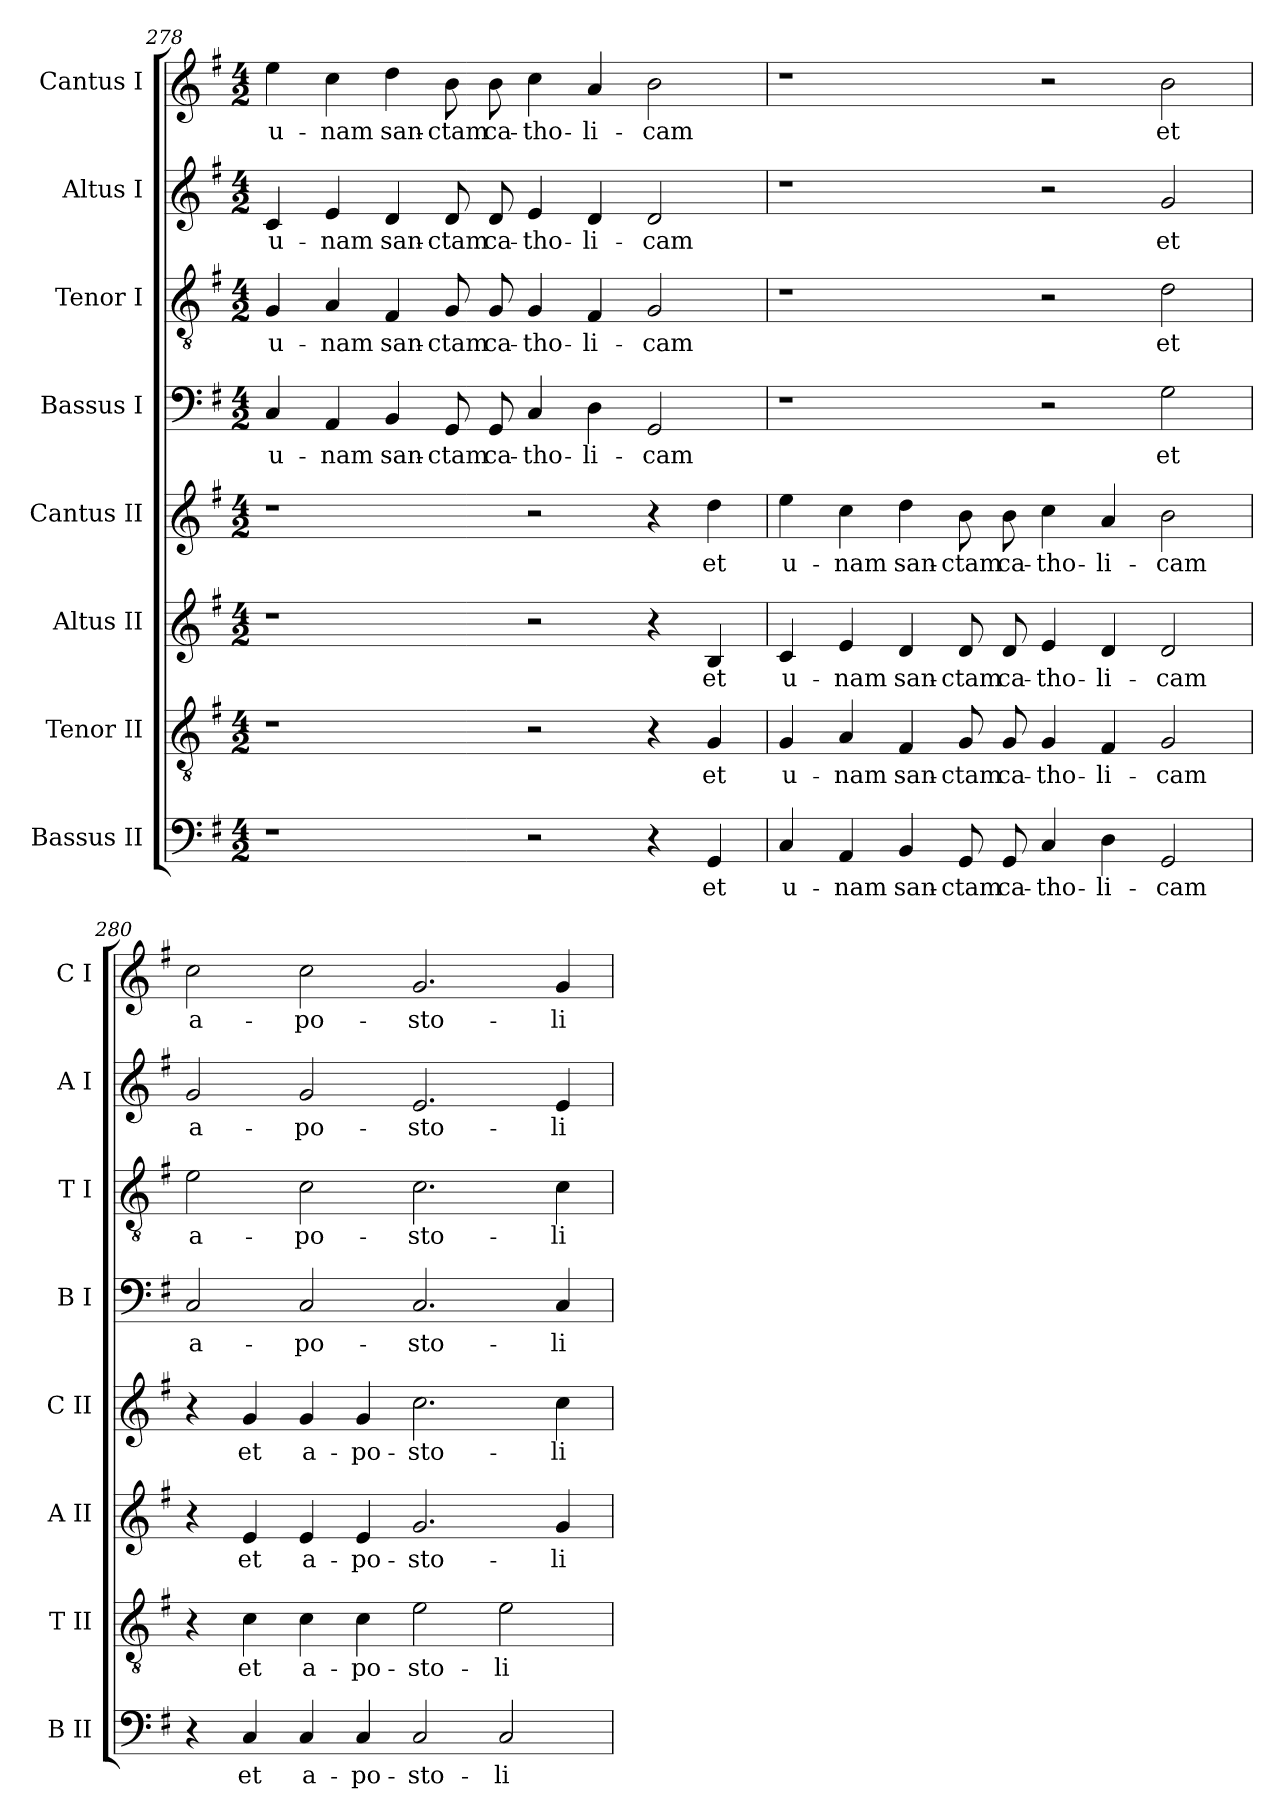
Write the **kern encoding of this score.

**kern	**text	**kern	**text	**kern	**text	**kern	**text	**kern	**text	**kern	**text	**kern	**text	**kern	**text
*part8	*part8	*part7	*part7	*part6	*part6	*part5	*part5	*part4	*part4	*part3	*part3	*part2	*part2	*part1	*part1
*staff8	*staff8	*staff7	*staff7	*staff6	*staff6	*staff5	*staff5	*staff4	*staff4	*staff3	*staff3	*staff2	*staff2	*staff1	*staff1
*I"Bassus II	*	*I"Tenor II	*	*I"Altus II	*	*I"Cantus II	*	*I"Bassus I	*	*I"Tenor I	*	*I"Altus I	*	*I"Cantus I	*
*I'B II	*	*I'T II	*	*I'A II	*	*I'C II	*	*I'B I	*	*I'T I	*	*I'A I	*	*I'C I	*
!!LO:PB:g=z
*clefF4	*	*clefGv2	*	*clefG2	*	*clefG2	*	*clefF4	*	*clefGv2	*	*clefG2	*	*clefG2	*
*k[f#]	*	*k[f#]	*	*k[f#]	*	*k[f#]	*	*k[f#]	*	*k[f#]	*	*k[f#]	*	*k[f#]	*
*G:	*	*G:	*	*G:	*	*G:	*	*G:	*	*G:	*	*G:	*	*G:	*
*M4/2	*	*M4/2	*	*M4/2	*	*M4/2	*	*M4/2	*	*M4/2	*	*M4/2	*	*M4/2	*
=278	=278	=278	=278	=278	=278	=278	=278	=278	=278	=278	=278	=278	=278	=278	=278
!	!	!	!	!	!	!	!	!	!LO:LY:b	!	!	!	!	!	!
!	!	!	!	!	!	!	!	!	!	!	!LO:LY:b	!	!	!	!
!	!	!	!	!	!	!	!	!	!	!	!	!	!LO:LY:b	!	!
!	!	!	!	!	!	!	!	!	!	!	!	!	!	!	!LO:LY:b
1r	.	1r	.	1r	.	1r	.	4C/	u-	4G/	u-	4c/	u-	4ee\	u-
!	!	!	!	!	!	!	!	!	!LO:LY:b	!	!	!	!	!	!
!	!	!	!	!	!	!	!	!	!	!	!LO:LY:b	!	!	!	!
!	!	!	!	!	!	!	!	!	!	!	!	!	!LO:LY:b	!	!
!	!	!	!	!	!	!	!	!	!	!	!	!	!	!	!LO:LY:b
.	.	.	.	.	.	.	.	4AA/	-nam	4A/	-nam	4e/	-nam	4cc\	-nam
!	!	!	!	!	!	!	!	!	!LO:LY:b	!	!	!	!	!	!
!	!	!	!	!	!	!	!	!	!	!	!LO:LY:b	!	!	!	!
!	!	!	!	!	!	!	!	!	!	!	!	!	!LO:LY:b	!	!
!	!	!	!	!	!	!	!	!	!	!	!	!	!	!	!LO:LY:b
.	.	.	.	.	.	.	.	4BB/	san-	4F#/	san-	4d/	san-	4dd\	san-
!	!	!	!	!	!	!	!	!	!LO:LY:b	!	!	!	!	!	!
!	!	!	!	!	!	!	!	!	!	!	!LO:LY:b	!	!	!	!
!	!	!	!	!	!	!	!	!	!	!	!	!	!LO:LY:b	!	!
!	!	!	!	!	!	!	!	!	!	!	!	!	!	!	!LO:LY:b
.	.	.	.	.	.	.	.	8GG/	-ctam	8G/	-ctam	8d/	-ctam	8b\	-ctam
!	!	!	!	!	!	!	!	!	!LO:LY:b	!	!	!	!	!	!
!	!	!	!	!	!	!	!	!	!	!	!LO:LY:b	!	!	!	!
!	!	!	!	!	!	!	!	!	!	!	!	!	!LO:LY:b	!	!
!	!	!	!	!	!	!	!	!	!	!	!	!	!	!	!LO:LY:b
.	.	.	.	.	.	.	.	8GG/	ca-	8G/	ca-	8d/	ca-	8b\	ca-
!	!	!	!	!	!	!	!	!	!LO:LY:b	!	!	!	!	!	!
!	!	!	!	!	!	!	!	!	!	!	!LO:LY:b	!	!	!	!
!	!	!	!	!	!	!	!	!	!	!	!	!	!LO:LY:b	!	!
!	!	!	!	!	!	!	!	!	!	!	!	!	!	!	!LO:LY:b
2r	.	2r	.	2r	.	2r	.	4C/	-tho-	4G/	-tho-	4e/	-tho-	4cc\	-tho-
!	!	!	!	!	!	!	!	!	!LO:LY:b	!	!	!	!	!	!
!	!	!	!	!	!	!	!	!	!	!	!LO:LY:b	!	!	!	!
!	!	!	!	!	!	!	!	!	!	!	!	!	!LO:LY:b	!	!
!	!	!	!	!	!	!	!	!	!	!	!	!	!	!	!LO:LY:b
.	.	.	.	.	.	.	.	4D\	-li-	4F#/	-li-	4d/	-li-	4a/	-li-
!	!	!	!	!	!	!	!	!	!LO:LY:b	!	!	!	!	!	!
!	!	!	!	!	!	!	!	!	!	!	!LO:LY:b	!	!	!	!
!	!	!	!	!	!	!	!	!	!	!	!	!	!LO:LY:b	!	!
!	!	!	!	!	!	!	!	!	!	!	!	!	!	!	!LO:LY:b
4r	.	4r	.	4r	.	4r	.	2GG/	-cam	2G/	-cam	2d/	-cam	2b\	-cam
!	!LO:LY:b	!	!	!	!	!	!	!	!	!	!	!	!	!	!
!	!	!	!LO:LY:b	!	!	!	!	!	!	!	!	!	!	!	!
!	!	!	!	!	!LO:LY:b	!	!	!	!	!	!	!	!	!	!
!	!	!	!	!	!	!	!LO:LY:b	!	!	!	!	!	!	!	!
4GG/	et	4G/	et	4B/	et	4dd\	et	.	.	.	.	.	.	.	.
=279	=279	=279	=279	=279	=279	=279	=279	=279	=279	=279	=279	=279	=279	=279	=279
!	!LO:LY:b	!	!	!	!	!	!	!	!	!	!	!	!	!	!
!	!	!	!LO:LY:b	!	!	!	!	!	!	!	!	!	!	!	!
!	!	!	!	!	!LO:LY:b	!	!	!	!	!	!	!	!	!	!
!	!	!	!	!	!	!	!LO:LY:b	!	!	!	!	!	!	!	!
4C/	u-	4G/	u-	4c/	u-	4ee\	u-	1r	.	1r	.	1r	.	1r	.
!	!LO:LY:b	!	!	!	!	!	!	!	!	!	!	!	!	!	!
!	!	!	!LO:LY:b	!	!	!	!	!	!	!	!	!	!	!	!
!	!	!	!	!	!LO:LY:b	!	!	!	!	!	!	!	!	!	!
!	!	!	!	!	!	!	!LO:LY:b	!	!	!	!	!	!	!	!
4AA/	-nam	4A/	-nam	4e/	-nam	4cc\	-nam	.	.	.	.	.	.	.	.
!	!LO:LY:b	!	!	!	!	!	!	!	!	!	!	!	!	!	!
!	!	!	!LO:LY:b	!	!	!	!	!	!	!	!	!	!	!	!
!	!	!	!	!	!LO:LY:b	!	!	!	!	!	!	!	!	!	!
!	!	!	!	!	!	!	!LO:LY:b	!	!	!	!	!	!	!	!
4BB/	san-	4F#/	san-	4d/	san-	4dd\	san-	.	.	.	.	.	.	.	.
!	!LO:LY:b	!	!	!	!	!	!	!	!	!	!	!	!	!	!
!	!	!	!LO:LY:b	!	!	!	!	!	!	!	!	!	!	!	!
!	!	!	!	!	!LO:LY:b	!	!	!	!	!	!	!	!	!	!
!	!	!	!	!	!	!	!LO:LY:b	!	!	!	!	!	!	!	!
8GG/	-ctam	8G/	-ctam	8d/	-ctam	8b\	-ctam	.	.	.	.	.	.	.	.
!	!LO:LY:b	!	!	!	!	!	!	!	!	!	!	!	!	!	!
!	!	!	!LO:LY:b	!	!	!	!	!	!	!	!	!	!	!	!
!	!	!	!	!	!LO:LY:b	!	!	!	!	!	!	!	!	!	!
!	!	!	!	!	!	!	!LO:LY:b	!	!	!	!	!	!	!	!
8GG/	ca-	8G/	ca-	8d/	ca-	8b\	ca-	.	.	.	.	.	.	.	.
!	!LO:LY:b	!	!	!	!	!	!	!	!	!	!	!	!	!	!
!	!	!	!LO:LY:b	!	!	!	!	!	!	!	!	!	!	!	!
!	!	!	!	!	!LO:LY:b	!	!	!	!	!	!	!	!	!	!
!	!	!	!	!	!	!	!LO:LY:b	!	!	!	!	!	!	!	!
4C/	-tho-	4G/	-tho-	4e/	-tho-	4cc\	-tho-	2r	.	2r	.	2r	.	2r	.
!	!LO:LY:b	!	!	!	!	!	!	!	!	!	!	!	!	!	!
!	!	!	!LO:LY:b	!	!	!	!	!	!	!	!	!	!	!	!
!	!	!	!	!	!LO:LY:b	!	!	!	!	!	!	!	!	!	!
!	!	!	!	!	!	!	!LO:LY:b	!	!	!	!	!	!	!	!
4D\	-li-	4F#/	-li-	4d/	-li-	4a/	-li-	.	.	.	.	.	.	.	.
!	!LO:LY:b	!	!	!	!	!	!	!	!	!	!	!	!	!	!
!	!	!	!LO:LY:b	!	!	!	!	!	!	!	!	!	!	!	!
!	!	!	!	!	!LO:LY:b	!	!	!	!	!	!	!	!	!	!
!	!	!	!	!	!	!	!LO:LY:b	!	!	!	!	!	!	!	!
!	!	!	!	!	!	!	!	!	!LO:LY:b	!	!	!	!	!	!
!	!	!	!	!	!	!	!	!	!	!	!LO:LY:b	!	!	!	!
!	!	!	!	!	!	!	!	!	!	!	!	!	!LO:LY:b	!	!
!	!	!	!	!	!	!	!	!	!	!	!	!	!	!	!LO:LY:b
2GG/	-cam	2G/	-cam	2d/	-cam	2b\	-cam	2G\	et	2d\	et	2g/	et	2b\	et
=280	=280	=280	=280	=280	=280	=280	=280	=280	=280	=280	=280	=280	=280	=280	=280
!	!	!	!	!	!	!	!	!	!LO:LY:b	!	!	!	!	!	!
!	!	!	!	!	!	!	!	!	!	!	!LO:LY:b	!	!	!	!
!	!	!	!	!	!	!	!	!	!	!	!	!	!LO:LY:b	!	!
!	!	!	!	!	!	!	!	!	!	!	!	!	!	!	!LO:LY:b
4r	.	4r	.	4r	.	4r	.	2C/	a-	2e\	a-	2g/	a-	2cc\	a-
!	!LO:LY:b	!	!	!	!	!	!	!	!	!	!	!	!	!	!
!	!	!	!LO:LY:b	!	!	!	!	!	!	!	!	!	!	!	!
!	!	!	!	!	!LO:LY:b	!	!	!	!	!	!	!	!	!	!
!	!	!	!	!	!	!	!LO:LY:b	!	!	!	!	!	!	!	!
4C/	et	4c\	et	4e/	et	4g/	et	.	.	.	.	.	.	.	.
!	!LO:LY:b	!	!	!	!	!	!	!	!	!	!	!	!	!	!
!	!	!	!LO:LY:b	!	!	!	!	!	!	!	!	!	!	!	!
!	!	!	!	!	!LO:LY:b	!	!	!	!	!	!	!	!	!	!
!	!	!	!	!	!	!	!LO:LY:b	!	!	!	!	!	!	!	!
!	!	!	!	!	!	!	!	!	!LO:LY:b	!	!	!	!	!	!
!	!	!	!	!	!	!	!	!	!	!	!LO:LY:b	!	!	!	!
!	!	!	!	!	!	!	!	!	!	!	!	!	!LO:LY:b	!	!
!	!	!	!	!	!	!	!	!	!	!	!	!	!	!	!LO:LY:b
4C/	a-	4c\	a-	4e/	a-	4g/	a-	2C/	-po-	2c\	-po-	2g/	-po-	2cc\	-po-
!	!LO:LY:b	!	!	!	!	!	!	!	!	!	!	!	!	!	!
!	!	!	!LO:LY:b	!	!	!	!	!	!	!	!	!	!	!	!
!	!	!	!	!	!LO:LY:b	!	!	!	!	!	!	!	!	!	!
!	!	!	!	!	!	!	!LO:LY:b	!	!	!	!	!	!	!	!
4C/	-po-	4c\	-po-	4e/	-po-	4g/	-po-	.	.	.	.	.	.	.	.
!	!LO:LY:b	!	!	!	!	!	!	!	!	!	!	!	!	!	!
!	!	!	!LO:LY:b	!	!	!	!	!	!	!	!	!	!	!	!
!	!	!	!	!	!LO:LY:b	!	!	!	!	!	!	!	!	!	!
!	!	!	!	!	!	!	!LO:LY:b	!	!	!	!	!	!	!	!
!	!	!	!	!	!	!	!	!	!LO:LY:b	!	!	!	!	!	!
!	!	!	!	!	!	!	!	!	!	!	!LO:LY:b	!	!	!	!
!	!	!	!	!	!	!	!	!	!	!	!	!	!LO:LY:b	!	!
!	!	!	!	!	!	!	!	!	!	!	!	!	!	!	!LO:LY:b
2C/	-sto-	2e\	-sto-	2.g/	-sto-	2.cc\	-sto-	2.C/	-sto-	2.c\	-sto-	2.e/	-sto-	2.g/	-sto-
!	!LO:LY:b	!	!	!	!	!	!	!	!	!	!	!	!	!	!
!	!	!	!LO:LY:b	!	!	!	!	!	!	!	!	!	!	!	!
2C/	-li-	2e\	-li-	.	.	.	.	.	.	.	.	.	.	.	.
!	!	!	!	!	!LO:LY:b	!	!	!	!	!	!	!	!	!	!
!	!	!	!	!	!	!	!LO:LY:b	!	!	!	!	!	!	!	!
!	!	!	!	!	!	!	!	!	!LO:LY:b	!	!	!	!	!	!
!	!	!	!	!	!	!	!	!	!	!	!LO:LY:b	!	!	!	!
!	!	!	!	!	!	!	!	!	!	!	!	!	!LO:LY:b	!	!
!	!	!	!	!	!	!	!	!	!	!	!	!	!	!	!LO:LY:b
.	.	.	.	4g/	-li-	4cc\	-li-	4C/	-li-	4c\	-li-	4e/	-li-	4g/	-li-
=	=	=	=	=	=	=	=	=	=	=	=	=	=	=	=
*-	*-	*-	*-	*-	*-	*-	*-	*-	*-	*-	*-	*-	*-	*-	*-
